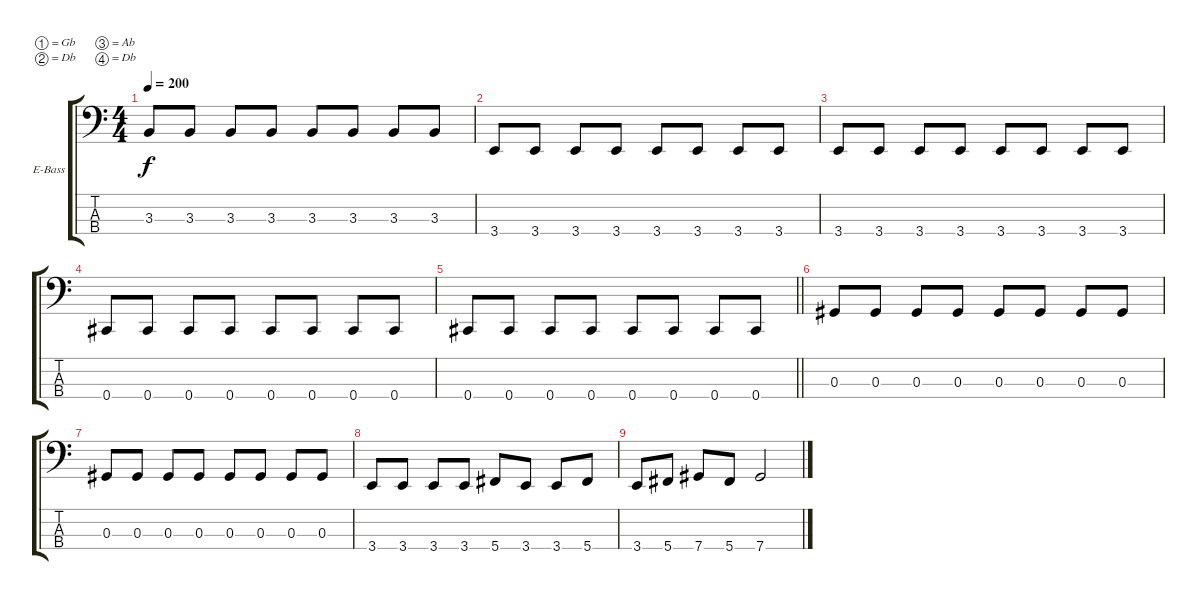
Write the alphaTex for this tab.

\bracketExtendMode groupsimilarinstruments
\firstSystemTrackNameOrientation horizontal
\otherSystemsTrackNameOrientation horizontal
\track ("Ashley" "E-Bass") {instrument electricbasspick}
\staff {score tabs}
\tuning (Gb2 Db2 Ab1 Db1)
\ts (4 4)
\tempo 200
\clef f4
\ks c
3.3.8{dy f} 3.3.8 3.3.8 3.3.8 3.3.8 3.3.8 3.3.8 3.3.8 |
3.4.8 3.4.8 3.4.8 3.4.8 3.4.8 3.4.8 3.4.8 3.4.8 |
3.4.8 3.4.8 3.4.8 3.4.8 3.4.8 3.4.8 3.4.8 3.4.8 |
0.4.8 0.4.8 0.4.8 0.4.8 0.4.8 0.4.8 0.4.8 0.4.8 |
\barLineRight lightlight
0.4.8 0.4.8 0.4.8 0.4.8 0.4.8 0.4.8 0.4.8 0.4.8 |
0.3.8 0.3.8 0.3.8 0.3.8 0.3.8 0.3.8 0.3.8 0.3.8 |
0.3.8 0.3.8 0.3.8 0.3.8 0.3.8 0.3.8 0.3.8 0.3.8 |
3.4.8 3.4.8 3.4.8 3.4.8 5.4.8 3.4.8 3.4.8 5.4.8 |
3.4.8 5.4.8 7.4.8 5.4.8 7.4.2
